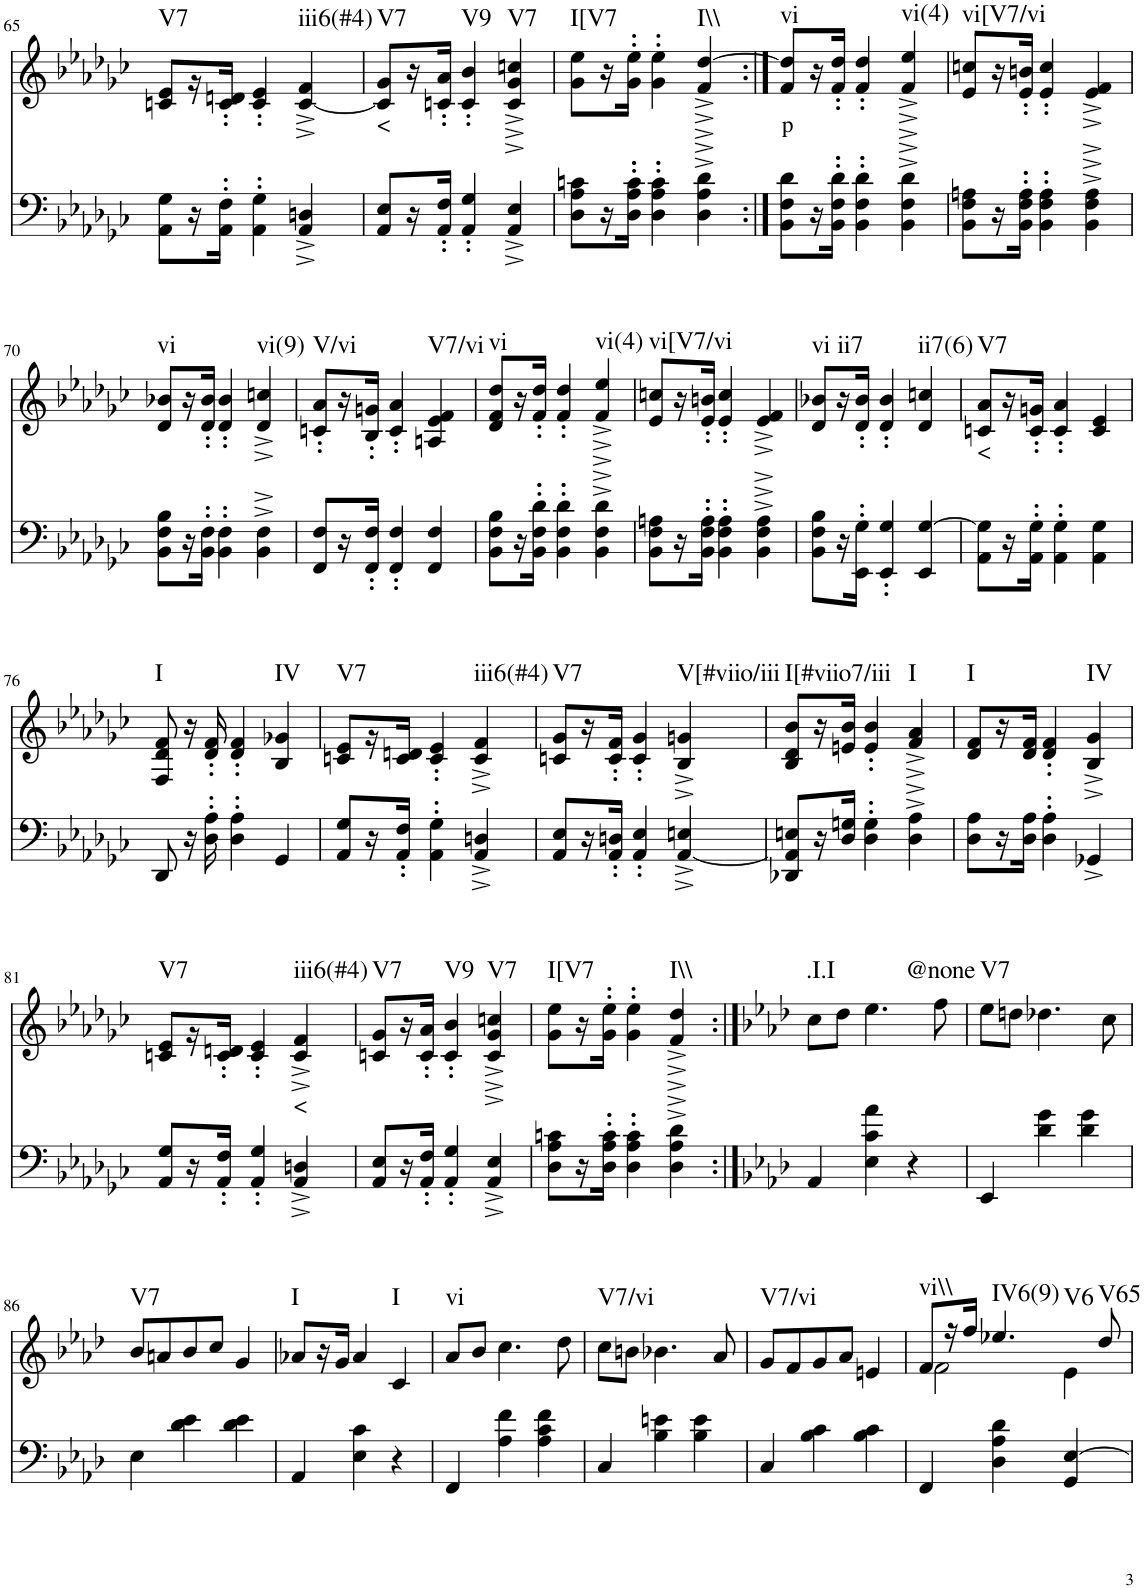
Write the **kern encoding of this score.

**kern	**kern	**text	**harte
*part2	*part1	*part1	*part1
*staff2	*staff1	*staff1	*
*I"piano	*I"piano	*	*
*I'Pno	*I'Pno	*	*
!!LO:PB:g=z
*clefF4	*clefG2	*	*
*k[b-e-a-d-g-c-]	*k[b-e-a-d-g-c-]	*	*
*M3/4	*M3/4	*	*
=65	=65	=65	=65
!	!	!	!LO:H:kt=V7
8AA-\ 8G-\L	8cn/ 8e-/L	.	N
16r	16r	.	.
16AA-\' 16F\'JJ	16c/' 16dn/'JJ	.	.
4AA-\' 4G-\'	4c/' 4e-/'	.	.
!	!	!	!LO:H:kt=iii6(#4)
4AA-/^ 4Dn/^	[4c/^ 4f/^	.	N
=66	=66	=66	=66
!	!	!LO:LY:b	!LO:H:kt=V7
8AA-/ 8E-/L	8c/] 8g-/L	<	N
16r	16r	.	.
16AA-/' 16F/'JJ	16cn/' 16a-/'JJ	.	.
!	!	!	!LO:H:kt=V9
4AA-/' 4G-/'	4c/' 4b-/'	.	N
!	!	!	!LO:H:kt=V7
4AA-/^ 4E-/^	4c/^ 4g-/^ 4ccn/^	.	N
=67	=67	=67	=67
!	!	!	!LO:H:kt=I[V7
8D-\ 8A-\ 8cn\L	8g-\ 8ee-\L	.	N
16r	16r	.	.
16D-\' 16A-\' 16c\'JJ	16g-\' 16ee-\'JJ	.	.
4D-\' 4A-\' 4c\'	4g-\' 4ee-\'	.	.
!	!	!	!LO:H:kt=I\\
4D-\^ 4A-\^ 4d-\^	4f/^ [4dd-/^	.	N
=68:|!	=68:|!	=68:|!	=68:|!
!	!	!LO:LY:b	!LO:H:kt=vi
8BB-\ 8F\ 8d-\L	8f/ 8dd-/]L	p	N
16r	16r	.	.
16BB-\' 16F\' 16d-\'JJ	16f/' 16dd-/'JJ	.	.
4BB-\' 4F\' 4d-\'	4f/' 4dd-/'	.	.
!	!	!	!LO:H:kt=vi(4)
4BB-\^ 4F\^ 4d-\^	4f/^ 4ee-/^	.	N
=69	=69	=69	=69
!	!	!	!LO:H:kt=vi[V7/vi
8BB-\ 8F\ 8An\L	8e-/ 8ccn/L	.	N
16r	16r	.	.
16BB-\' 16F\' 16A\'JJ	16e-/' 16bn/'JJ	.	.
4BB-\' 4F\' 4A\'	4e-/' 4cc/'	.	.
4BB-\^ 4F\^ 4A\^	4e-/^ 4f/^	.	.
!!LO:LB:g=z
=70	=70	=70	=70
!	!	!	!LO:H:kt=vi
8BB-\ 8F\ 8B-\L	8d-/ 8b-X/L	.	N
16r	16r	.	.
16BB-\' 16F\'JJ	16d-/' 16b-/'JJ	.	.
4BB-\' 4F\'	4d-/' 4b-/'	.	.
!	!	!	!LO:H:kt=vi(9)
4BB-\^ 4F\^	4d-/^ 4ccn/^	.	N
=71	=71	=71	=71
!	!	!	!LO:H:kt=V/vi
8FF/ 8F/L	8cn/' 8a-/'L	.	N
16r	16r	.	.
16FF/' 16F/'JJ	16B-/' 16gn/'JJ	.	.
4FF/' 4F/'	4c/' 4a-/'	.	.
!	!	!	!LO:H:kt=V7/vi
4FF/ 4F/	4An/ 4e-/ 4f/	.	N
=72	=72	=72	=72
!	!	!	!LO:H:kt=vi
8BB-\ 8F\ 8B-\L	8d-/ 8f/ 8dd-/L	.	N
16r	16r	.	.
16BB-\' 16F\' 16d-\'JJ	16f/' 16dd-/'JJ	.	.
4BB-\' 4F\' 4d-\'	4f/' 4dd-/'	.	.
!	!	!	!LO:H:kt=vi(4)
4BB-\^ 4F\^ 4d-\^	4f/^ 4ee-/^	.	N
=73	=73	=73	=73
!	!	!	!LO:H:kt=vi[V7/vi
8BB-\ 8F\ 8An\L	8e-/ 8ccn/L	.	N
16r	16r	.	.
16BB-\' 16F\' 16A\'JJ	16e-/' 16bn/'JJ	.	.
4BB-\' 4F\' 4A\'	4e-/' 4cc/'	.	.
4BB-\^ 4F\^ 4A\^	4e-/^ 4f/^	.	.
=74	=74	=74	=74
!	!	!	!LO:H:kt=vi
8BB-\ 8F\ 8B-\L	8d-/ 8b-X/L	.	N
!	!	!	!LO:H:kt=ii7
16r	16r	.	N
16EE-\' 16G-\'JJ	16d-/' 16b-/'JJ	.	.
4EE-/' 4G-/'	4d-/' 4b-/'	.	.
!	!	!	!LO:H:kt=ii7(6)
4EE-/ [4G-/	4d-/ 4ccn/	.	N
=75	=75	=75	=75
!	!	!LO:LY:b	!LO:H:kt=V7
8AA-\ 8G-\]L	8cn/ 8a-/L	<	N
16r	16r	.	.
16AA-\' 16G-\'JJ	16c/' 16gn/'JJ	.	.
4AA-\' 4G-\'	4c/' 4a-/'	.	.
4AA-\ 4G-\	4c/ 4e-/	.	.
!!LO:LB:g=z
=76	=76	=76	=76
!	!	!	!LO:H:kt=I
8DD-/	8F/ 8d-/ 8f/	.	N
16r	16r	.	.
16D-\' 16A-\'	16d-/' 16f/'	.	.
4D-\' 4A-\'	4d-/' 4f/'	.	.
!	!	!	!LO:H:kt=IV
4GG-/	4B-/ 4g-X/	.	N
=77	=77	=77	=77
!	!	!	!LO:H:kt=V7
8AA-/ 8G-/L	8cn/ 8e-/L	.	N
16r	16r	.	.
16AA-/' 16F/'JJ	16c/ 16dn/JJ	.	.
4AA-\' 4G-\'	4c/' 4e-/'	.	.
!	!	!	!LO:H:kt=iii6(#4)
4AA-/^ 4Dn/^	4c/^ 4f/^	.	N
=78	=78	=78	=78
!	!	!	!LO:H:kt=V7
8AA-/ 8E-/L	8cn/ 8g-/L	.	N
16r	16r	.	.
16AA-/' 16Dn/'JJ	16c/' 16f/'JJ	.	.
4AA-/' 4E-/'	4c/' 4g-/'	.	.
!	!	!	!LO:H:kt=V[#viio/iii
[4AA-/^ 4En/^	4B-/^ 4gn/^	.	N
=79	=79	=79	=79
!	!	!	!LO:H:kt=I[#viio7/iii
8DD-X/ 8AA-/] 8En/L	8B-/ 8d-/ 8b-/L	.	N
16r	16r	.	.
16D-/ 16Gn/JJ	16en/ 16b-/JJ	.	.
4D-\' 4G\'	4e/' 4b-/'	.	.
!	!	!	!LO:H:kt=I
4D-\^ 4A-\^	4f/^ 4a-/^	.	N
=80	=80	=80	=80
!	!	!	!LO:H:kt=I
8D-\ 8A-\L	8d-/ 8f/L	.	N
16r	16r	.	.
16D-\ 16A-\JJ	16d-/ 16f/JJ	.	.
4D-\' 4A-\'	4d-/' 4f/'	.	.
!	!	!	!LO:H:kt=IV
4GG-X^/	4B-/^ 4g-/^	.	N
!!LO:LB:g=z
=81	=81	=81	=81
!	!	!	!LO:H:kt=V7
8AA-/ 8G-/L	8cn/ 8e-/L	.	N
16r	16r	.	.
16AA-/' 16F/'JJ	16c/' 16dn/'JJ	.	.
4AA-/' 4G-/'	4c/' 4e-/'	.	.
!	!	!LO:LY:b	!LO:H:kt=iii6(#4)
4AA-/^ 4Dn/^	4c/^ 4f/^	<	N
=82	=82	=82	=82
!	!	!	!LO:H:kt=V7
8AA-/ 8E-/L	8cn/ 8g-/L	.	N
16r	16r	.	.
16AA-/' 16F/'JJ	16c/' 16a-/'JJ	.	.
!	!	!	!LO:H:kt=V9
4AA-/' 4G-/'	4c/' 4b-/'	.	N
!	!	!	!LO:H:kt=V7
4AA-/^ 4E-/^	4c/^ 4g-/^ 4ccn/^	.	N
=83	=83	=83	=83
!	!	!	!LO:H:kt=I[V7
8D-\ 8A-\ 8cn\L	8g-\ 8ee-\L	.	N
16r	16r	.	.
16D-\' 16A-\' 16c\'JJ	16g-\' 16ee-\'JJ	.	.
4D-\' 4A-\' 4c\'	4g-\' 4ee-\'	.	.
!	!	!	!LO:H:kt=I\\
4D-\^ 4A-\^ 4d-\^	4f/^ 4dd-/^	.	N
=84:|!	=84:|!	=84:|!	=84:|!
*k[b-e-a-d-]	*k[b-e-a-d-]	*	*
!	!	!	!LO:H:kt=.I.I
4AA-/	8cc\L	.	N
.	8dd-\J	.	.
!	!	!	!LO:H:kt=@none
4E-\ 4c\ 4a-\	4.ee-\	.	N
4r	.	.	.
.	8ff\	.	.
=85	=85	=85	=85
!	!	!	!LO:H:kt=V7
4EE-/	8ee-\L	.	N
.	8ddn\J	.	.
4d-\ 4g\	4.dd-X\	.	.
4d-\ 4g\	.	.	.
.	8cc\	.	.
!!LO:LB:g=z
=86	=86	=86	=86
!	!	!	!LO:H:kt=V7
4E-\	8b-/L	.	N
.	8an/	.	.
4d-\ 4e-\	8b-/	.	.
.	8cc/J	.	.
4d-\ 4e-\	4g/	.	.
=87	=87	=87	=87
!	!	!	!LO:H:kt=I
4AA-/	8a-X/L	.	N
.	16r	.	.
.	16g/JJ	.	.
4E-\ 4c\	4a-/	.	.
!	!	!	!LO:H:kt=I
4r	4c/	.	N
=88	=88	=88	=88
!	!	!	!LO:H:kt=vi
4FF/	8a-/L	.	N
.	8b-/J	.	.
4A-\ 4f\	4.cc\	.	.
4A-\ 4c\ 4f\	.	.	.
.	8dd-\	.	.
=89	=89	=89	=89
!	!	!	!LO:H:kt=V7/vi
4C/	8cc\L	.	N
.	8bn\J	.	.
4B-\ 4en\	4.b-X\	.	.
4B-\ 4e\	.	.	.
.	8a-/	.	.
=90	=90	=90	=90
!	!	!	!LO:H:kt=V7/vi
4C/	8g/L	.	N
.	8f/	.	.
4B-\ 4c\	8g/	.	.
.	8a-/J	.	.
4B-\ 4c\	4en/	.	.
=91	=91	=91	=91
*	*^	*	*
!	!	!	!	!LO:H:kt=vi\\
4FF/	8f/L	2f\	.	N
.	16r	.	.	.
.	16ff/JJ	.	.	.
!	!	!	!	!LO:H:n=1:kt=IV6(9)
!	!	!	!	!LO:H:n=2:kt=V6
4D-\ 4A-\ 4d-\	4.ee-X/	.	.	N N
4GG/ [4E-/	.	4e-\	.	.
!	!	!	!	!LO:H:kt=V65
.	8dd-/	.	.	N
*	*v	*v	*	*
=	=	=	=
*-	*-	*-	*-
